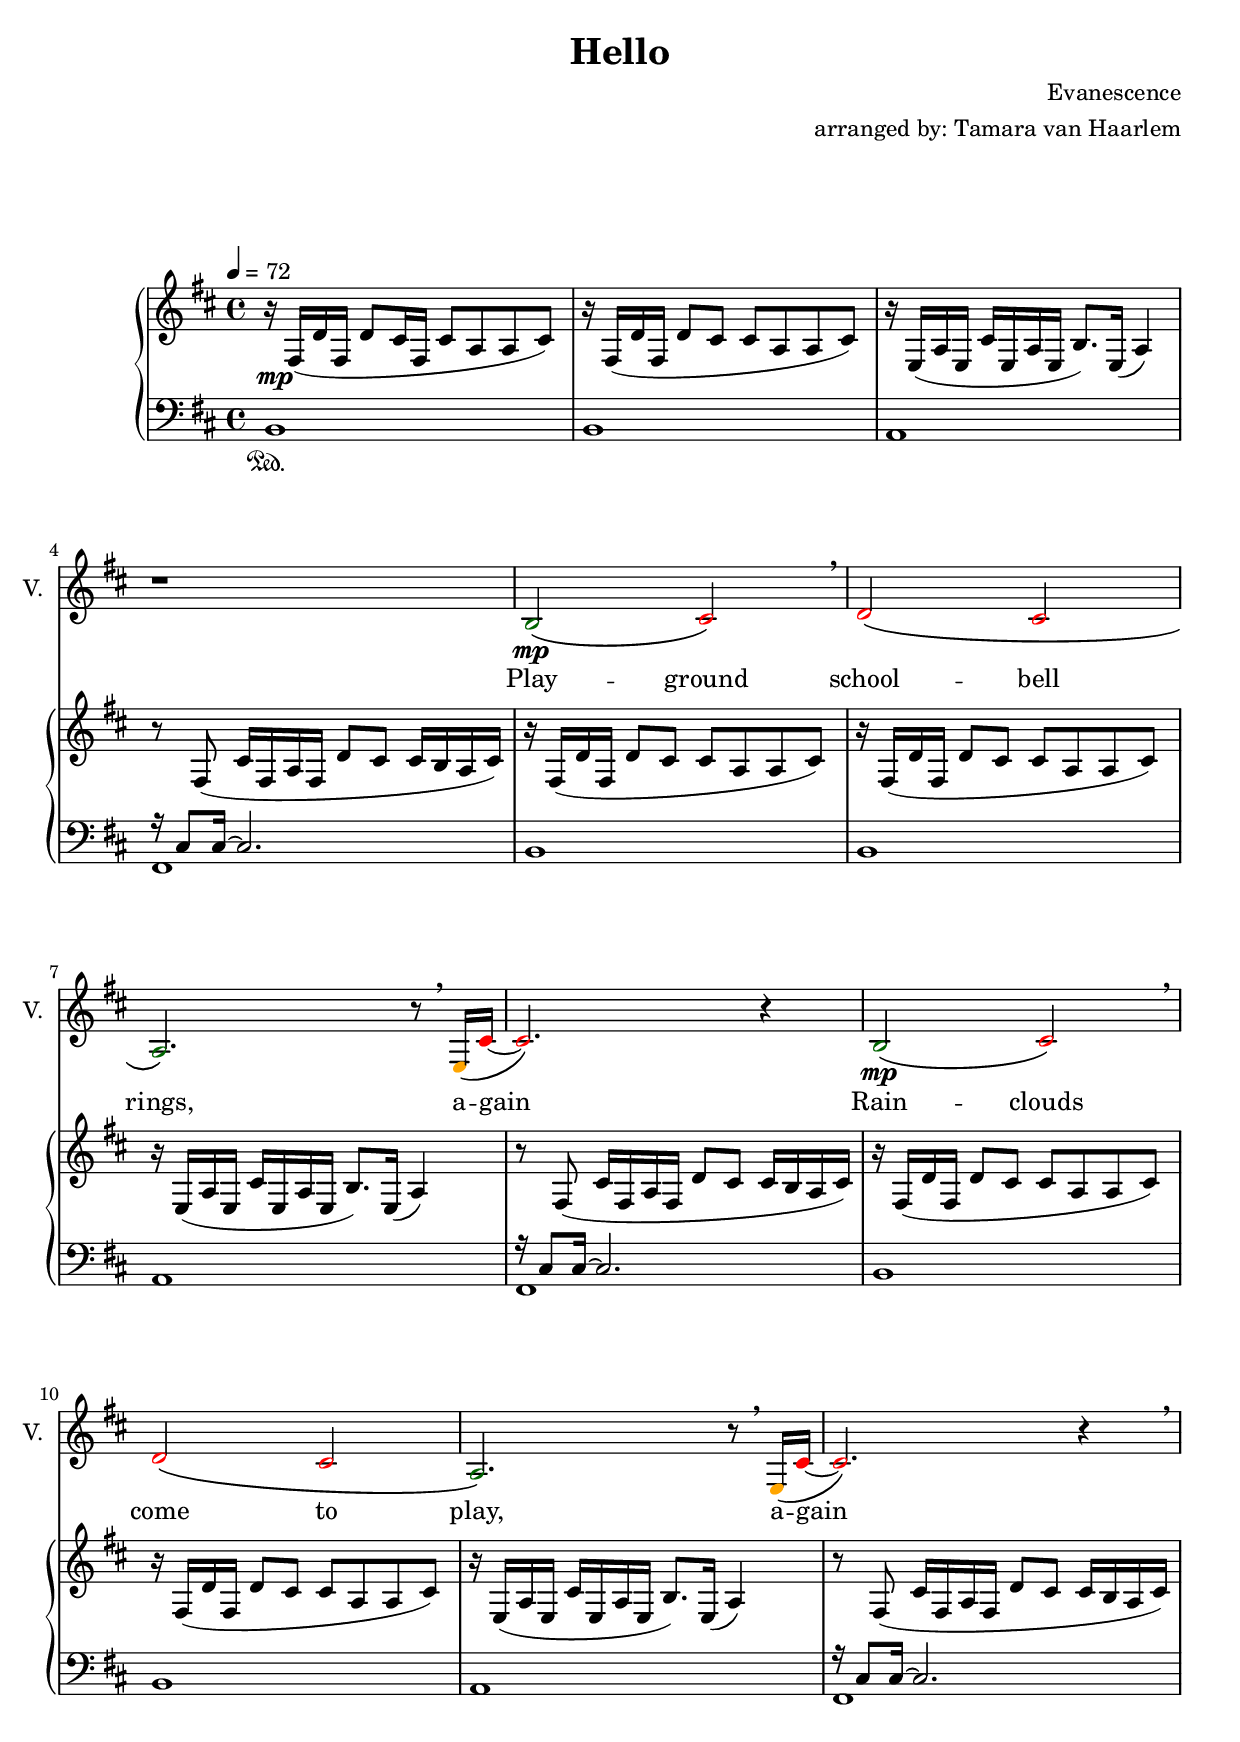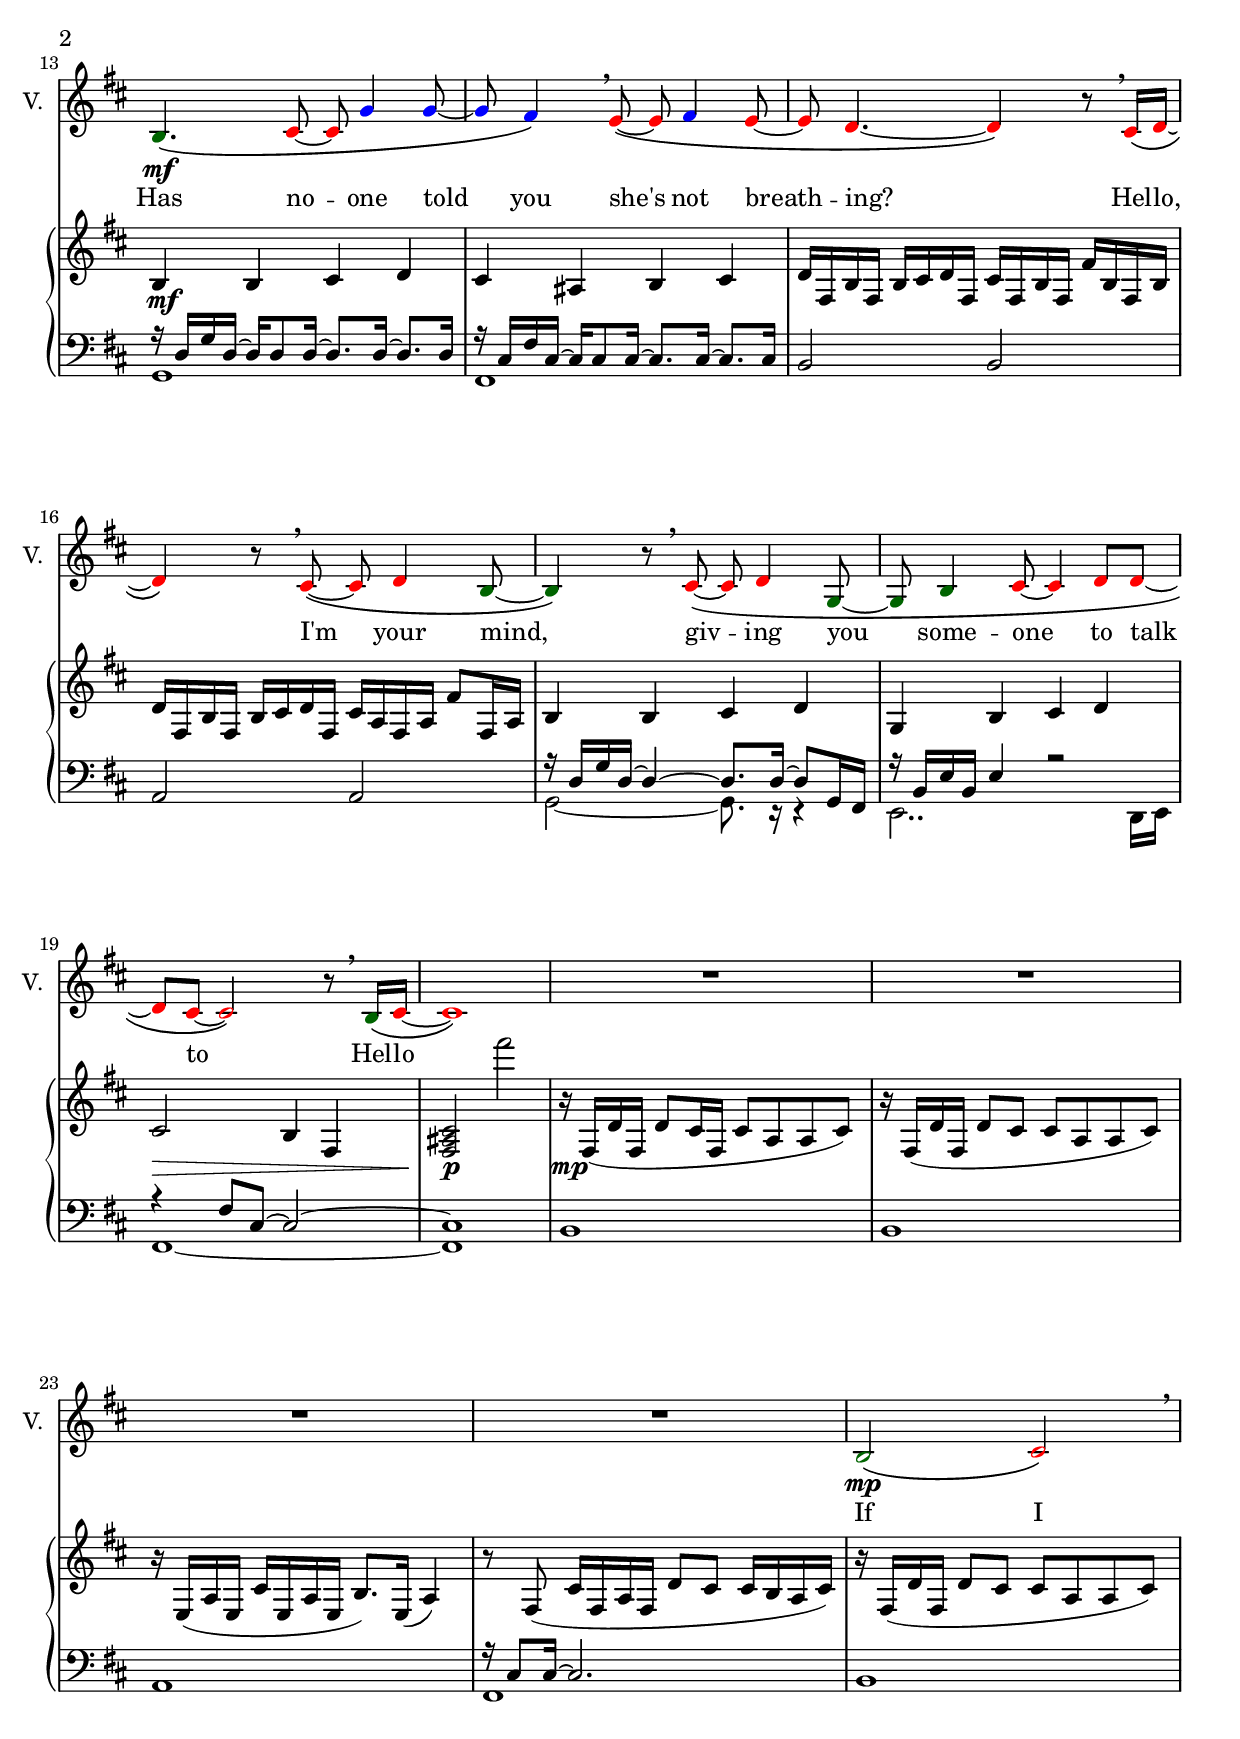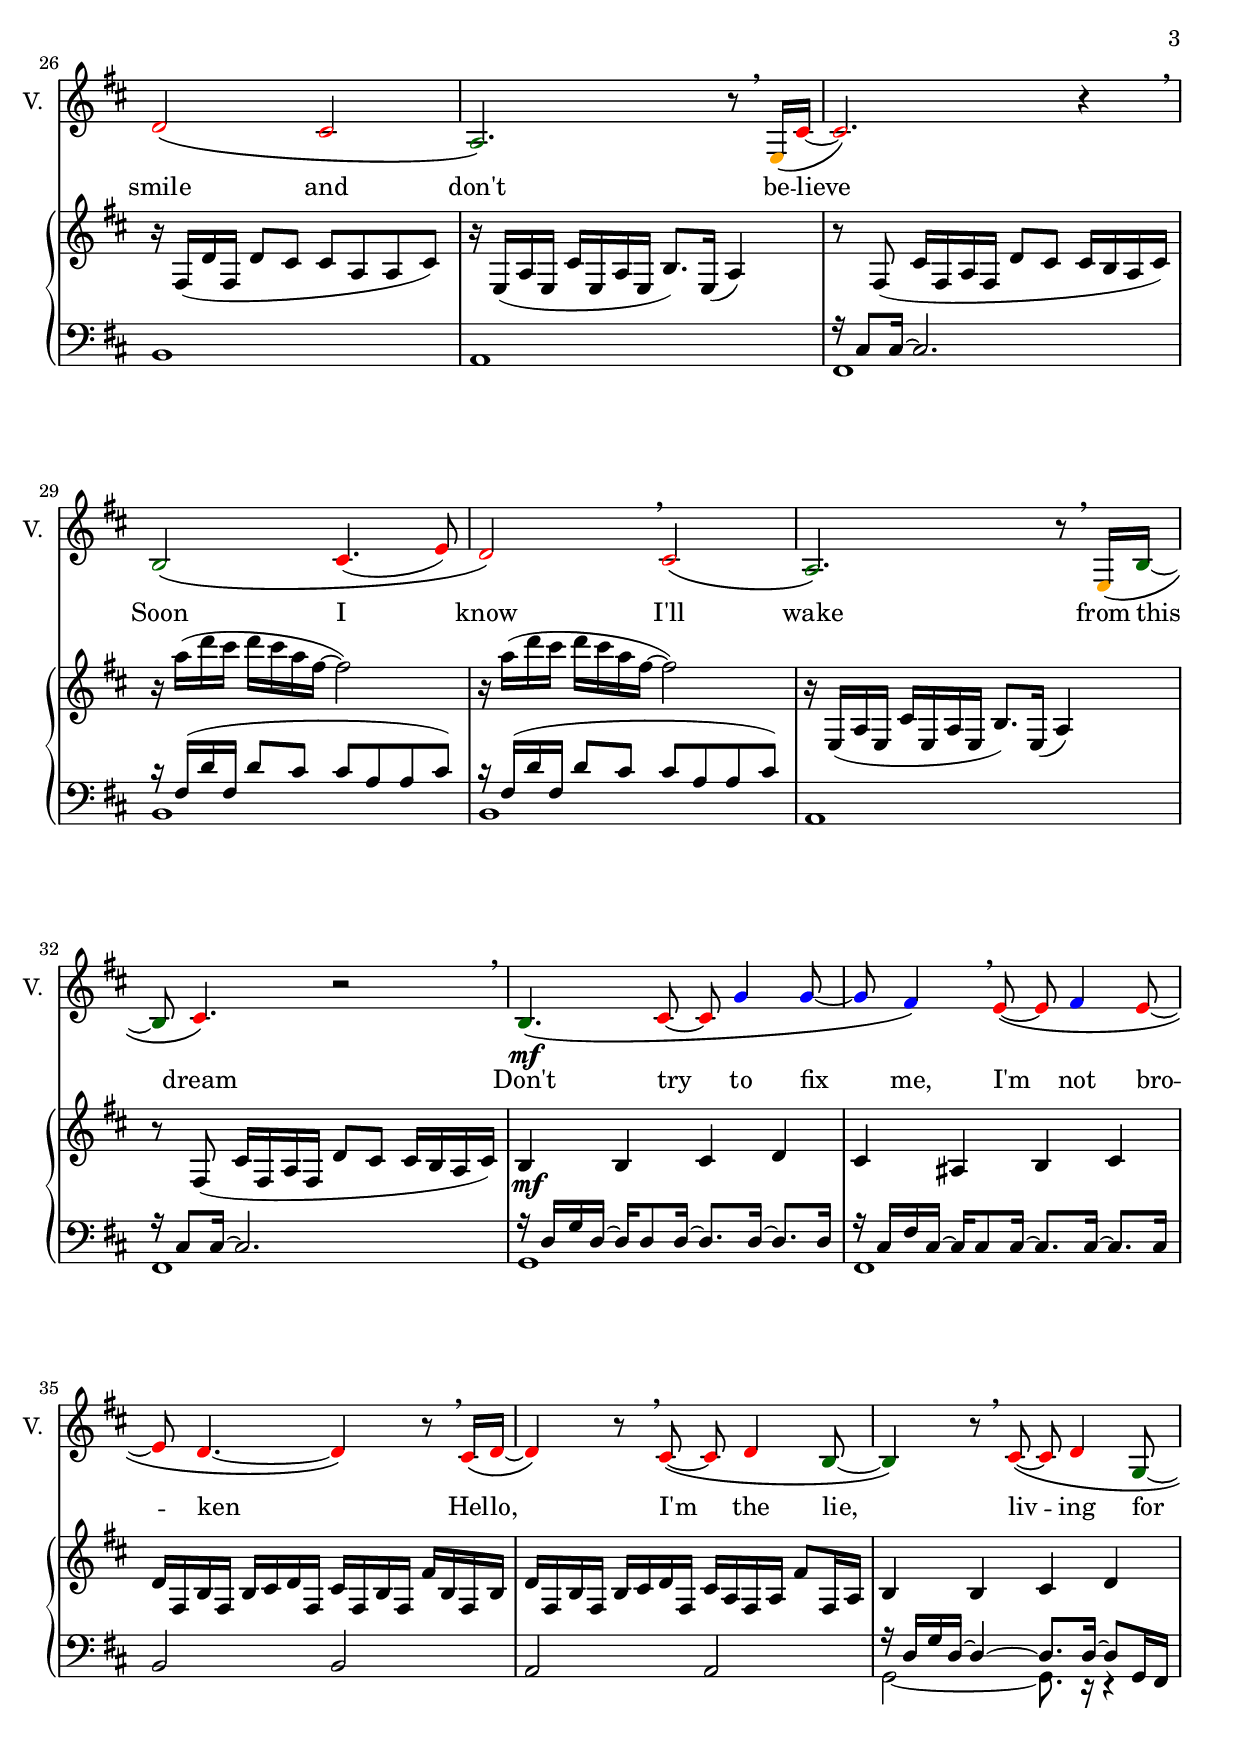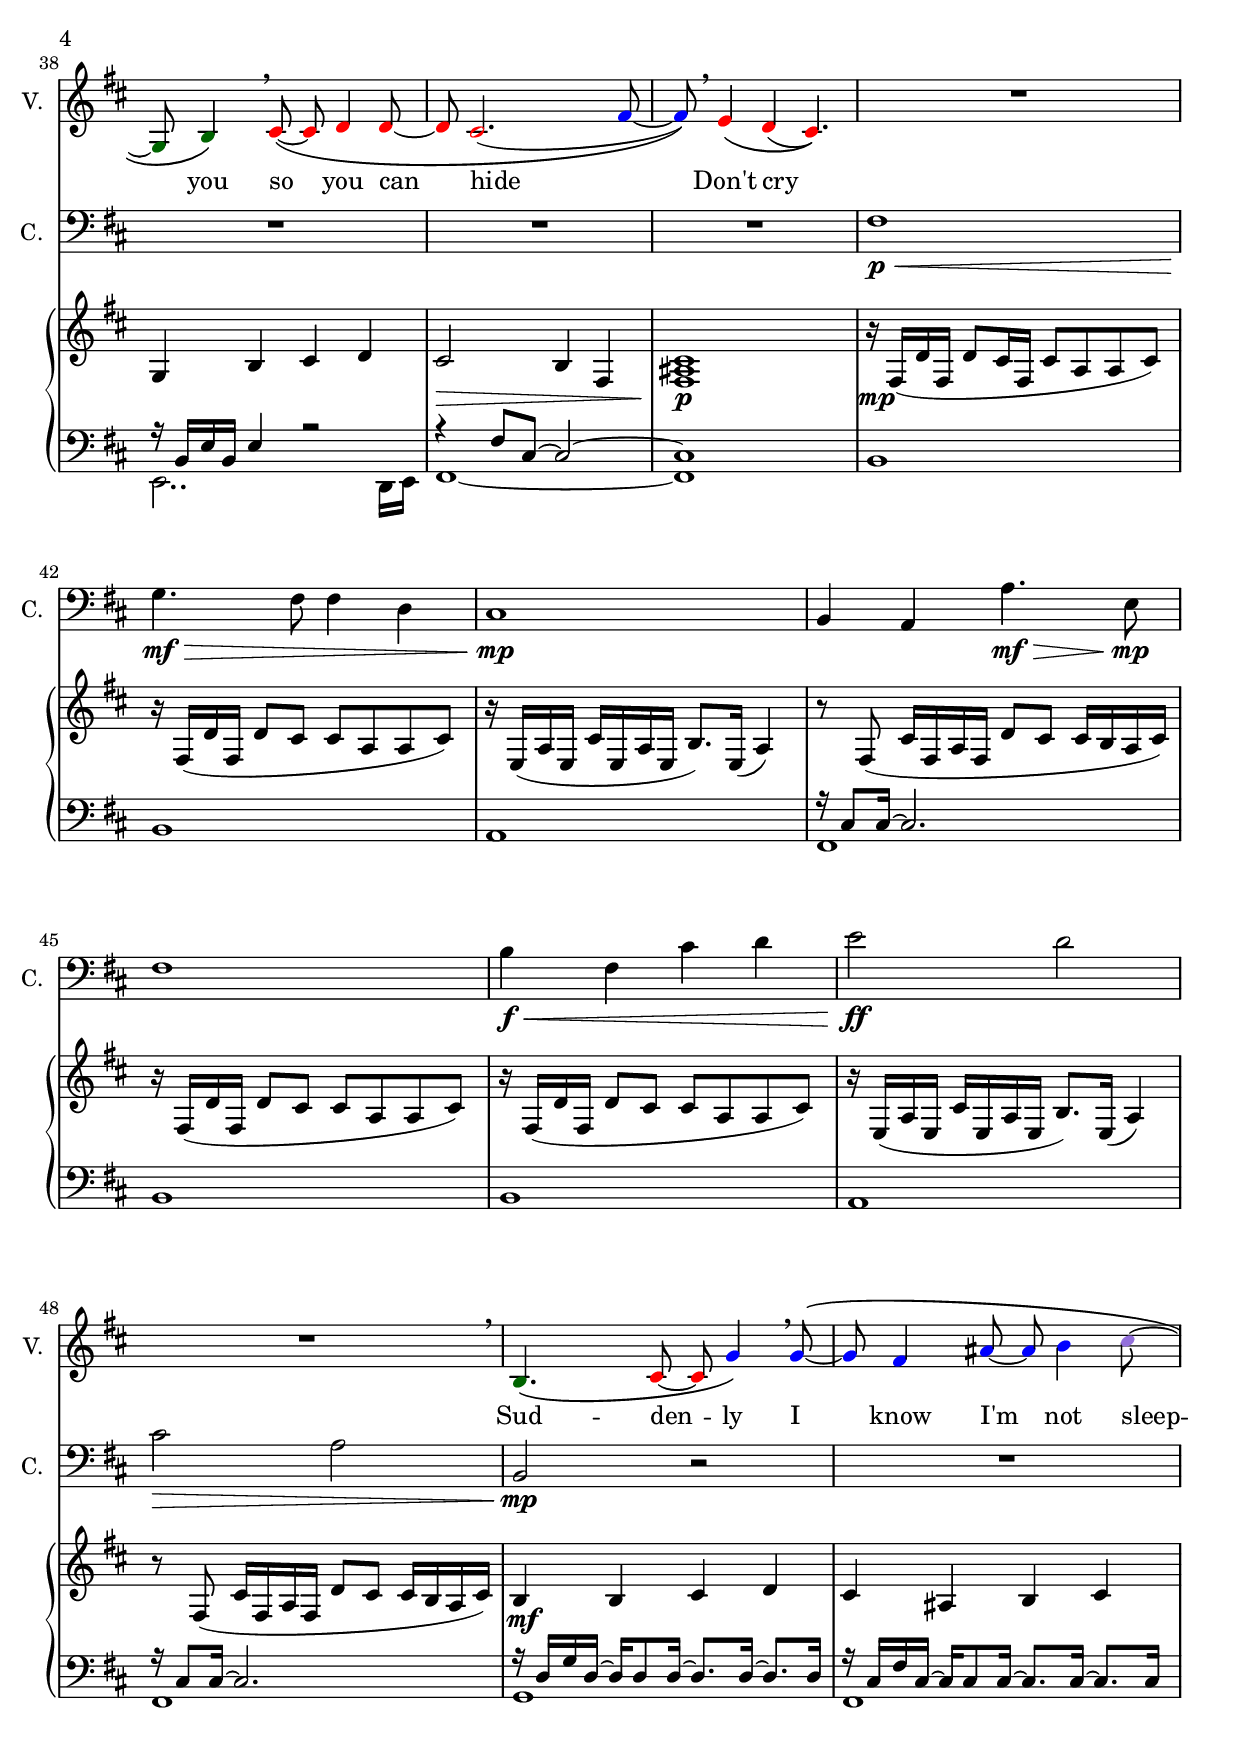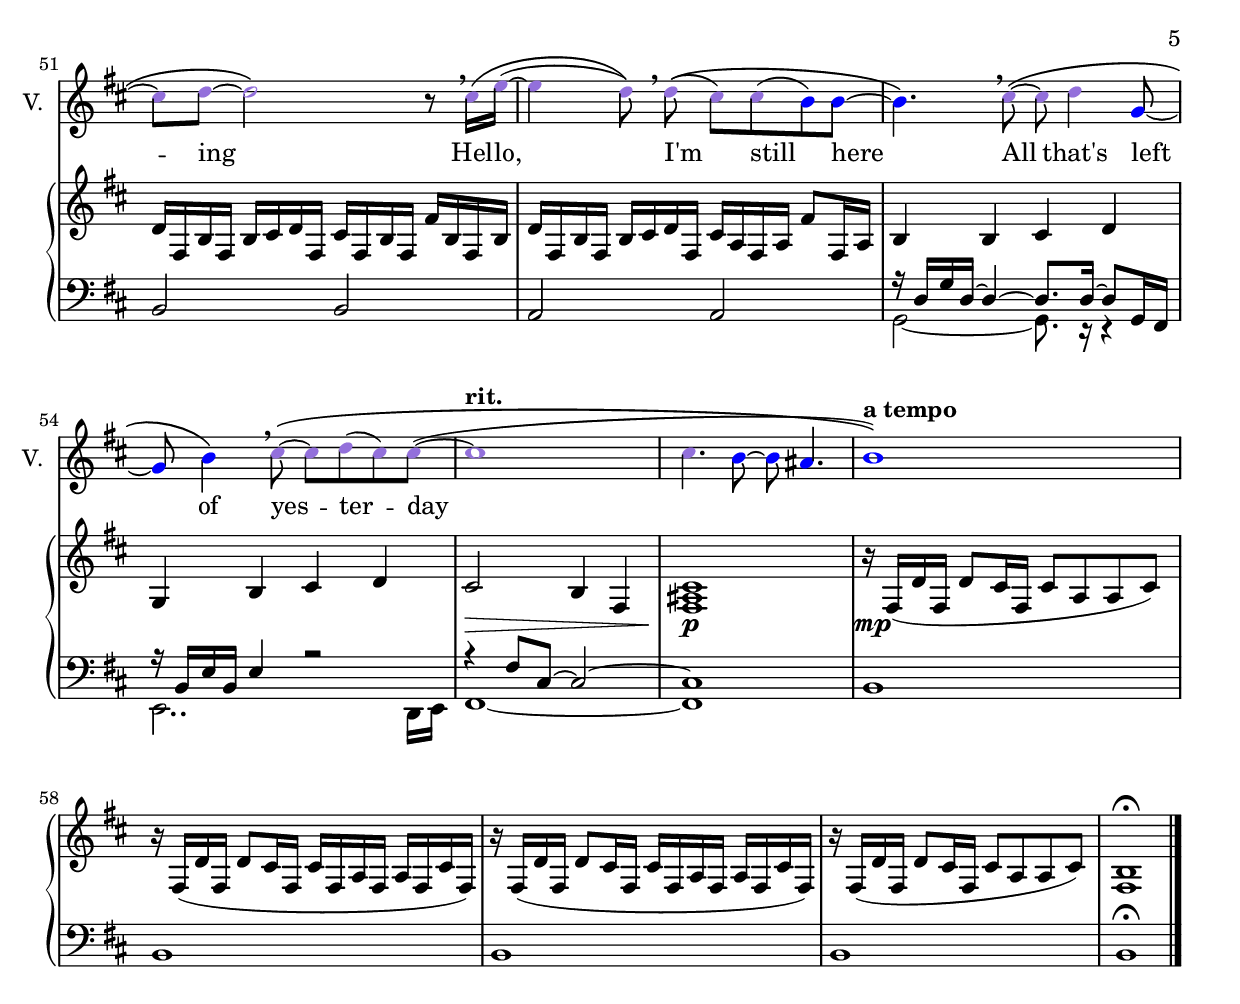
\include "articulate.ly"
\version "2.19.49"
%Association list of pitches to colors.
#(define color-mapping
  (list
    (cons (ly:make-pitch -1 0 -1/2) (x11-color 'orange))
    (cons (ly:make-pitch -1 0 0) (x11-color 'orange))
    (cons (ly:make-pitch -1 0 1/2) (x11-color 'orange))
    (cons (ly:make-pitch -1 1 -1/2) (x11-color 'orange))
    (cons (ly:make-pitch -1 1 0) (x11-color 'orange))
    (cons (ly:make-pitch -1 1 1/2) (x11-color 'orange))
    (cons (ly:make-pitch -1 2 -1/2) (x11-color 'orange))
    (cons (ly:make-pitch -1 2 0) (x11-color 'orange))
    (cons (ly:make-pitch -1 2 1/2) (x11-color 'orange))
    (cons (ly:make-pitch -1 3 -1/2) (x11-color 'DarkGreen))
    (cons (ly:make-pitch -1 3 0) (x11-color 'DarkGreen))
    (cons (ly:make-pitch -1 3 1/2) (x11-color 'DarkGreen))
    (cons (ly:make-pitch -1 4 -1/2) (x11-color 'DarkGreen))
    (cons (ly:make-pitch -1 4 0) (x11-color 'DarkGreen))
    (cons (ly:make-pitch -1 4 1/2) (x11-color 'DarkGreen))
    (cons (ly:make-pitch -1 5 -1/2) (x11-color 'DarkGreen))
    (cons (ly:make-pitch -1 5 0) (x11-color 'DarkGreen))
    (cons (ly:make-pitch -1 5 1/2) (x11-color 'DarkGreen))
    (cons (ly:make-pitch -1 6 -1/2) (x11-color 'DarkGreen))
    (cons (ly:make-pitch -1 6 0) (x11-color 'DarkGreen))
    (cons (ly:make-pitch -1 6 1/2) (x11-color 'DarkGreen))
    (cons (ly:make-pitch 0 0 -1/2) (x11-color 'red))
    (cons (ly:make-pitch 0 0 0) (x11-color 'red))
    (cons (ly:make-pitch 0 0 1/2) (x11-color 'red))
    (cons (ly:make-pitch 0 1 -1/2) (x11-color 'red))
    (cons (ly:make-pitch 0 1 0) (x11-color 'red))
    (cons (ly:make-pitch 0 1 1/2) (x11-color 'red))
    (cons (ly:make-pitch 0 2 -1/2) (x11-color 'red))
    (cons (ly:make-pitch 0 2 0) (x11-color 'red))
    (cons (ly:make-pitch 0 2 1/2) (x11-color 'red))
    (cons (ly:make-pitch 0 3 -1/2) (x11-color 'blue))
    (cons (ly:make-pitch 0 3 0) (x11-color 'blue))
    (cons (ly:make-pitch 0 3 1/2) (x11-color 'blue))
    (cons (ly:make-pitch 0 4 -1/2) (x11-color 'blue))
    (cons (ly:make-pitch 0 4 0) (x11-color 'blue))
    (cons (ly:make-pitch 0 4 1/2) (x11-color 'blue))
    (cons (ly:make-pitch 0 5 -1/2) (x11-color 'blue))
    (cons (ly:make-pitch 0 5 0) (x11-color 'blue))
    (cons (ly:make-pitch 0 5 1/2) (x11-color 'blue))
    (cons (ly:make-pitch 0 6 -1/2) (x11-color 'blue))
    (cons (ly:make-pitch 0 6 0) (x11-color 'blue))
    (cons (ly:make-pitch 0 6 1/2) (x11-color 'blue))
    (cons (ly:make-pitch 1 0 -1/2) (x11-color 'MediumPurple))
    (cons (ly:make-pitch 1 0 0) (x11-color 'MediumPurple))
    (cons (ly:make-pitch 1 0 1/2) (x11-color 'MediumPurple))
    (cons (ly:make-pitch 1 1 -1/2) (x11-color 'MediumPurple))
    (cons (ly:make-pitch 1 1 0) (x11-color 'MediumPurple))
    (cons (ly:make-pitch 1 1 1/2) (x11-color 'MediumPurple))
    (cons (ly:make-pitch 1 2 -1/2) (x11-color 'MediumPurple))
    (cons (ly:make-pitch 1 2 0) (x11-color 'MediumPurple))
    (cons (ly:make-pitch 1 2 1/2) (x11-color 'MediumPurple))
    (cons (ly:make-pitch 1 3 -1/2) (x11-color 'DeepPink))
    (cons (ly:make-pitch 1 3 0) (x11-color 'DeepPink))
    (cons (ly:make-pitch 1 3 1/2) (x11-color 'DeepPink))
    (cons (ly:make-pitch 1 4 -1/2) (x11-color 'DeepPink))
    (cons (ly:make-pitch 1 4 0) (x11-color 'DeepPink))
    (cons (ly:make-pitch 1 4 1/2) (x11-color 'DeepPink))
    (cons (ly:make-pitch 1 5 -1/2) (x11-color 'DeepPink))
    (cons (ly:make-pitch 1 5 0) (x11-color 'DeepPink))
    (cons (ly:make-pitch 1 5 1/2) (x11-color 'DeepPink))
    (cons (ly:make-pitch 1 6 -1/2) (x11-color 'DeepPink))
    (cons (ly:make-pitch 1 6 0) (x11-color 'DeepPink))
    (cons (ly:make-pitch 1 6 1/2) (x11-color 'DeepPink))))

%Compare pitch and alteration (not octave).
#(define (pitch-equals? p1 p2)
  (and
    (= (ly:pitch-octave p1) (ly:pitch-octave p2))
    (= (ly:pitch-alteration p1) (ly:pitch-alteration p2))
    (= (ly:pitch-notename p1) (ly:pitch-notename p2))))

#(define (pitch-to-color pitch)
  (let ((color (assoc pitch color-mapping pitch-equals?)))
    (if color
      (cdr color))))

#(define (color-notehead grob)
  (pitch-to-color
    (ly:event-property (event-cause grob) 'pitch)))

\include "predefined-guitar-fretboards.ly"
\version "2.19.50"
% voicetrainer: measures = 61
% voicetrainer: pages = 5
\header {
  title = "Hello"
  composer = "Evanescence"
  arranger = "arranged by: Tamara van Haarlem"
}

voicetrainerTempo = 72
voicetrainerKey = b,

global= {
  \tempo 4=\voicetrainerTempo \time 4/4 \key b \minor
}

voiceStaff= \transpose b, \voicetrainerKey \relative c' {
  \override NoteHead #'color = #color-notehead
  \global
  \clef "treble"
  \repeat unfold 4 r1

  %5
  \repeat unfold 2 {
    b2\mp\( cis\) |
    \breathe d\( cis |
    a2.\) r8 \breathe e16\( cis'~ |
    cis2.\) r4 |
  }

  \barNumberCheck #13
  \breathe b4.\mf\( cis8~ cis g'4 g8~ |
  g fis4\) \breathe e8\(~ e fis4 e8~ |
  e d4.~ d4\) r8 \breathe cis16\( d~ |
  d4\) r8 \breathe cis8\(~ cis d4 b8~ |
  b4\) r8 \breathe cis8\(~ cis d4 g,8~ |
  g b4 cis8~ cis4 d8 d~ |
  d cis~ cis2\) r8 \breathe b16\( cis~ |
  cis1\) |

  \barNumberCheck #21
  R1*4
  b2\mp\( cis\) |
  \breathe d\( cis |
  a2.\) r8 \breathe e16\( cis'~ |
  cis2.\) r4 |

  \breathe b2\( cis4.( e8) |
  d2\) \breathe cis\( |
  a2.\) r8 \breathe e16\( b'~ |
  b8 cis4.\) r2 |

  \barNumberCheck #33
  \breathe b4.\mf\( cis8~ cis g'4 g8~ |
  g fis4\) \breathe e8~\( e fis4 e8~ |
  e d4.~ d4\) r8 \breathe cis16\( d~ |
  d4\) r8 \breathe cis8~\( cis d4 b8~ |
  b4\) r8 \breathe cis8~\( cis d4 g,8~ |
  g b4\) \breathe cis8~\( cis d4 d8~ |
  d cis2.( fis8~ |
  fis)\) \breathe e4\( d( cis4.)\) |

  \barNumberCheck #41
  R1*8 |

  \barNumberCheck #49
  \breathe b4.\( cis8~ cis g'4\) \breathe g8~\( |
  g fis4 ais8~ ais b4 cis8~ |
  cis d~ d2\) r8 \breathe cis16\( e~( |
  e4 d8)\) \breathe d\(( cis) cis( b) b~ |
  b4.\) \breathe cis8~\( cis d4 g,8~ |
  g b4\) \breathe cis8~\( cis d( cis) cis~( |
  \tempo "rit." cis1 |
  cis4. b8~ b ais4. |
  \barNumberCheck #57
  \tempo "a tempo" b1)\) |
  R1*3 |
  r1\fermata \bar "|."



}

cello= \transpose b, \voicetrainerKey \relative c, {
  \global
  \clef bass
  R1*40 |
  \barNumberCheck #41
  fis'1\p\< |
  g4.\mf\> fis8 fis4 d |
  cis1\mp |
  b4 a a'4.\mf\> e8\mp |
  fis1 |
  b4\f\< fis cis' d |
  e2\ff d |
  cis\> a |
  b,\mp r2 |
  R1*11 |
  r1\fermata \bar "|."
}

upperA= \relative c' {
  r16 fis,( d' fis, d'8 cis cis a a cis) |
}
upperB= \relative c' {
  r16 e,( a e cis' e, a e b'8.) e,16( a4) |
}
upperC= \relative c' {
  r8 fis,( cis'16 fis, a fis d'8 cis cis16 b a cis) |
}

upperStaff= \transpose b, \voicetrainerKey \relative c' {
  \global
  r16 fis,( d' fis, d'8 cis16 fis, cis'8 a a cis) |
  \upperA
  \upperB
  \upperC

  %5
  \repeat unfold 2 {
    \upperA
    \upperA
    \upperB
    \upperC
  }

  \barNumberCheck #13
  b4 b cis d |
  cis ais b cis |
  d16 fis, b fis b cis d fis, cis' fis, b fis fis' b, fis b |
  d16 fis, b fis b cis d fis, cis' a fis a fis'8 fis,16 a |
  b4 b cis d |
  g, b cis d |
  cis2 b4 fis |
  < fis ais cis>2 fis''' |

  \barNumberCheck #21
  r16 fis,,,( d' fis, d'8 cis16 fis, cis'8 a a cis) |
  \upperA
  \upperB
  \upperC

  \upperA
  \upperA
  \upperB
  \upperC

  \repeat unfold 2 { r16 a''( d cis d cis a fis~ fis2) | }
  \upperB
  \upperC

  \barNumberCheck #33
  b,,4 b cis d |
  cis ais b cis |
  d16 fis, b fis b cis d fis, cis' fis, b fis fis' b, fis b |
  d16 fis, b fis b cis d fis, cis' a fis a fis'8 fis,16 a |
  b4 b cis d |
  g, b cis d |
  cis2 b4 fis |
  < fis ais cis>1 |
 
  \barNumberCheck #41
  r16 fis( d' fis, d'8 cis16 fis, cis'8 a a cis) |
  \upperA
  \upperB
  \upperC

  \upperA
  \upperA
  \upperB
  \upperC

  \barNumberCheck #49
  b4 b cis d |
  cis ais b cis |
  d16 fis, b fis b cis d fis, cis' fis, b fis fis' b, fis b |
  d16 fis, b fis b cis d fis, cis' a fis a fis'8 fis,16 a |
  b4 b cis d |
  g, b cis d |
  \tempo "rit." cis2 b4 fis |
  < fis ais cis>1 |
 
  \barNumberCheck #57
  \tempo "a tempo" r16 fis( d' fis, d'8 cis16 fis, cis'8 a a cis) |
  r16 fis,( d' fis, d'8 cis16 fis, cis' fis, a fis a fis cis' fis,) |
  r16 fis( d' fis, d'8 cis16 fis, cis' fis, a fis a fis cis' fis,) |
  r16 fis( d' fis, d'8 cis16 fis, cis'8 a a cis) |
  < fis, b >1\fermata \bar "|."
}


lowerStaff= \transpose b, \voicetrainerKey \relative c {
  \global
  \clef bass
  \repeat unfold 3 {
    b1 |
    b |
    a |
    <<
      { \voiceTwo fis }
      \new Voice { \voiceOne r16-\tag midi \mp-\tag midi \sustainOn cis'8 cis16~ cis2. }
    >> \oneVoice |
  }

  \barNumberCheck #13
  <<
    {
      \voiceOne
      r16 d g d~ d d8 d16~ d8. d16~ d8. d16 |
      r16 cis fis cis~ cis cis8 cis16~ cis8. cis16~ cis8. cis16 |
    }
    \new Voice {
      \voiceTwo
      g1-\tag midi \mf-\tag midi \sustainOn  |
      fis |
    }
  >> \oneVoice
  b2 b |
  a a |
  <<
    {
      \voiceOne
      r16 d g d~ d4~ d8. d16~ d8 g,16 fis |
      r16 b e b e4 r2 |
      r4 fis8 cis~ cis2~ |
      cis1 |
    }
    \new Voice {
      \voiceTwo
      g2-\tag midi \mf-\tag midi \sustainOn ~ g8. r16 r4 |
      e2.. d16 e |
      fis1-\tag midi \>~ |
      fis-\tag midi \p |
    }
  >> \oneVoice
  
  \barNumberCheck #21
  \repeat unfold 2 {
    b1 |
    b |
    a |
    <<
      { \voiceTwo fis }
      \new Voice { \voiceOne r16-\tag midi \mf-\tag midi \sustainOn  cis'8 cis16~ cis2. }
    >> \oneVoice |
  }

  \repeat unfold 2 {
    <<
      { \voiceTwo b1 }
      \new Voice { \voiceOne r16-\tag midi \mf-\tag midi \sustainOn fis'( d' fis, d'8 cis cis a a cis) }
    >> \oneVoice |
  }
  a,1 |
  <<
    { \voiceTwo fis }
    \new Voice { \voiceOne r16-\tag midi \mf-\tag midi \sustainOn  cis'8 cis16~ cis2. }
  >> \oneVoice |

  \barNumberCheck #33
  <<
    {
      \voiceOne
      r16 d g d~ d d8 d16~ d8. d16~ d8. d16 |
      r16 cis fis cis~ cis cis8 cis16~ cis8. cis16~ cis8. cis16 |
    }
    \new Voice {
      \voiceTwo
      g1-\tag midi \mf-\tag midi \sustainOn  |
      fis |
    }
  >> \oneVoice
  b2 b |
  a a |
  <<
    {
      \voiceOne
      r16 d g d~ d4~ d8. d16~ d8 g,16 fis |
      r16 b e b e4 r2 |
      r4 fis8 cis~ cis2~ |
      cis1 |
    }
    \new Voice {
      \voiceTwo
      g2-\tag midi \mf-\tag midi \sustainOn ~ g8. r16 r4 |
      e2.. d16 e |
      fis1-\tag midi \>~ |
      fis-\tag midi \p |
    }
  >> \oneVoice
 
  \barNumberCheck #41
  \repeat unfold 2 {
    b1 |
    b |
    a |
    <<
      { \voiceTwo fis }
      \new Voice { \voiceOne r16-\tag midi \mp-\tag midi \sustainOn cis'8 cis16~ cis2. }
    >> \oneVoice |
  }

  \barNumberCheck #49
  <<
    {
      \voiceOne
      r16 d g d~ d d8 d16~ d8. d16~ d8. d16 |
      r16 cis fis cis~ cis cis8 cis16~ cis8. cis16~ cis8. cis16 |
    }
    \new Voice {
      \voiceTwo
      g1-\tag midi \mf-\tag midi \sustainOn  |
      fis |
    }
  >> \oneVoice
  b2 b |
  a a |
  <<
    {
      \voiceOne
      r16 d g d~ d4~ d8. d16~ d8 g,16 fis |
      r16 b e b e4 r2 |
      \tempo "rit." r4 fis8 cis~ cis2~ |
      cis1 |
    }
    \new Voice {
      \voiceTwo
      g2-\tag midi \mf-\tag midi \sustainOn ~ g8. r16 r4 |
      e2.. d16 e |
      \tempo "rit." fis1-\tag midi \>~ |
      fis-\tag midi \p |
    }
  >> \oneVoice
 
  \barNumberCheck #57
  \tempo "a tempo" b1|
  b |
  b |
  b |
  b\fermata \bar "|."
}

pianoDynamics = {
  s1\mp |
  s1*11 |
  s1\mf |
  s1*5 |
  s1\> |
  s1\p |

  \barNumberCheck #21
  s1\mp |
  s1*11 |

  \barNumberCheck #33
  s1\mf |
  s1*5 |
  s1\> |
  s1\p |
  \barNumberCheck #41
  s1\mp |
  s1*7 |
  \barNumberCheck #49
  s1\mf |
  s1*5 |
  s1\> |
  s1\p |

  \barNumberCheck #57
  s1\mp
}

pianoPedal = {
  s1\sustainOn
}

myChords= \chordmode {
}

% sheetonly start
\book {
  \score {
    <<
      \new ChordNames { \myChords }
      \new FretBoards { \myChords }
      % instrument start voice
      \new Staff = "voice" <<
        \set Staff.instrumentName = \markup { "Voice" }
        \set Staff.shortInstrumentName = \markup { "V." }
        \set Staff.midiInstrument = "choir aahs"
        \voiceStaff
        \addlyrics {
          Play -- ground school -- bell rings, a -- gain
          Rain -- clouds come to play, a -- gain

          Has no -- one told you she's not breath -- ing?
          Hel -- lo, I'm your mind, giv -- ing you some -- one to talk to
          Hel -- lo

          If I smile and don't be -- lieve
          Soon I know I'll wake from this dream
          Don't try to fix me, I'm not bro -- ken
          Hel -- lo, I'm the lie, liv -- ing for you so you can hide
          Don't cry

          Sud -- den -- ly I know I'm not sleep -- ing
          Hel -- lo, I'm still here
          All that's left of yes -- ter -- day

        }
      >>
      % instrument end voice
      % instrument start cello
      \new Staff = "cello" <<
        \set Staff.instrumentName = \markup { "ViolonCello" }
        \set Staff.shortInstrumentName = \markup { "C." }
        \set Staff.midiInstrument = "cello"
        \cello
      >>
      % instrument end cello
      % instrument start piano
      \new PianoStaff = "piano" <<
        \new Staff {
          \set Staff.midiInstrument = "acoustic grand"
          \removeWithTag midi \upperStaff
        }
        \new Dynamics \pianoDynamics
        \new Staff {
          \set Staff.midiInstrument = "acoustic grand"
          \removeWithTag midi \lowerStaff
        }
        \new Dynamics \pianoPedal
      >>
      % instrument end piano
    >>
    \layout {
      \context {
        \Staff \RemoveEmptyStaves
        \override VerticalAxisGroup #'remove-first = ##t
      }
      \context {
        \PianoStaff
        \accepts Dynamics
        % \override VerticalAlignment #'forced-distance = #7
      }
    }
  }
}
% sheetonly end
% midionly start
\book {
  \score {
    \unfoldRepeats \articulate <<
      % instrument start voice
      \new Staff = "voice" <<
        \set Staff.instrumentName = \markup { "Voice" }
        \set Staff.shortInstrumentName = \markup { "V." }
        \set Staff.midiInstrument = "choir aahs"
        \voiceStaff
      >>
      % instrument end voice
      % instrument start cello
      \new Staff = "cello" <<
        \set Staff.instrumentName = \markup { "ViolonCello" }
        \set Staff.shortInstrumentName = \markup { "C." }
        \set Staff.midiInstrument = "cello"
        \cello
      >>
      % instrument end cello
      % instrument start piano
      \new PianoStaff = "piano" <<
        \new Staff = "piano:1" {
          \set Staff.midiInstrument = "acoustic grand"
          \new Voice <<
            \new Dynamics \pianoDynamics
            \upperStaff
            \new Dynamics \pianoPedal
          >>
        }
        \new Staff = "piano:2" {
          \set Staff.midiInstrument = "acoustic grand"
          \new Voice <<
            \new Dynamics \pianoDynamics
            \lowerStaff
            \new Dynamics \pianoPedal
          >>
        }
      >>
      % instrument end piano
      % instrument start metronome
      \new DrumStaff = "metronome" {
        \drummode {
          \global
          \repeat unfold 61 {
            hiwoodblock4 lowoodblock wbl wbl
          }
        }
      }
      % instrument end metronome
    >>
    \midi {
      \context {
        \type "Performer_group"
        \name Dynamics
        \consists "Dynamic_performer"
        \consists "Piano_pedal_performer"
      }
      \context {
        \Voice
        \accepts Dynamics
      }
    }
  }
}
% midionly end
